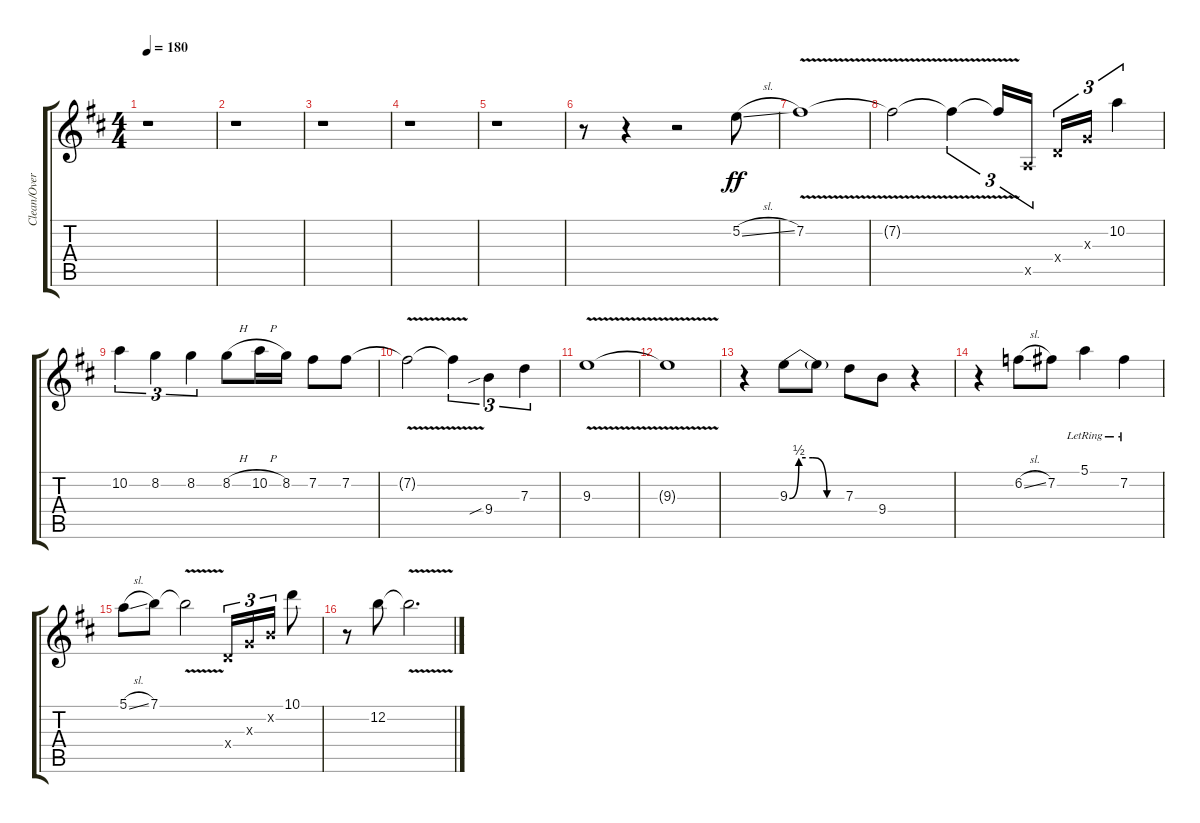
\track ("Clean/Overdriven Guitar 1" "Clean/Over") {instrument electricguitarjazz}
\staff {score tabs}
\tuning (E4 B3 G3 D3 A2 D2) {hide}
\ts (4 4)
\tempo 180
\clef g2
\ks d
r.1{dy ff} |
r.1 |
r.1 |
r.1 |
r.1 |
r.8 r.4 r.2 5.2{sl}.8 |
7.2{v}.1 |
7.2{v t}.2 7.2{v t}.4{tu (3 2)} 7.2{t}.16{tu (3 2)} 0.5{x}.16{tu (3 2)} 0.4{x}.16{tu (3 2)} 0.3{x}.16{tu (3 2)} 10.2.4{tu (3 2)} |
10.2.4{tu (3 2)} 8.2.4{tu (3 2)} 8.2.4{tu (3 2)} 8.2{h}.8 10.2{h}.16 8.2.16 7.2.8 7.2.8 |
7.2{v t}.2 7.2{t}.4{tu (3 2)} 9.4{sib}.4{tu (3 2)} 7.3.4{tu (3 2)} |
9.3{v}.1 |
9.3{v t}.1 |
r.4 9.3{be (custom 0 0 10 2 25 2 40 0 60 0)}.8 9.3{t}.8 7.3.8 9.4.8 r.4 |
r.4 6.2{sl}.8 7.2.8 5.1{lr}.4 7.2{lr}.4 |
5.1{sl}.8 7.1.8 7.1{v t}.2 0.4{x}.16{tu (3 2)} 0.3{x}.16{tu (3 2)} 0.2{x}.16{tu (3 2)} 10.1.8 |
r.8 12.2.8 12.2{v t}.2{d}
